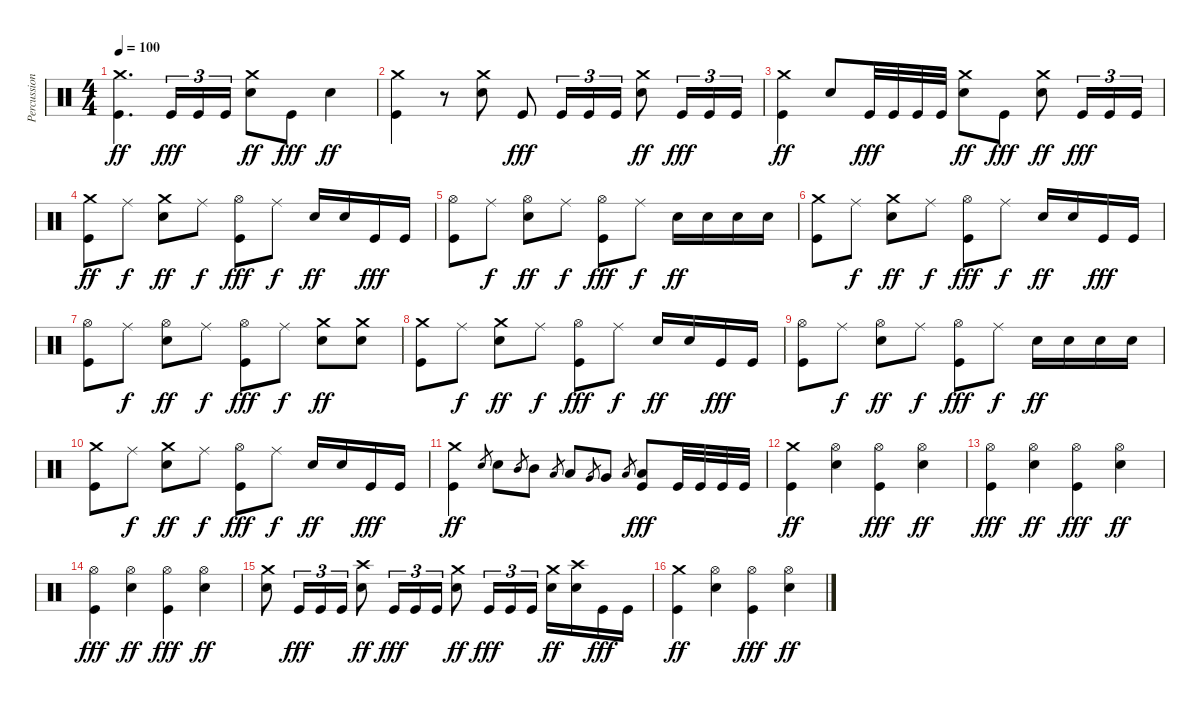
\track ("Percussion" "Percussion") {instrument percussion}
\staff {score}
\articulation defaults
\ts (4 4)
\tempo 100
\clef neutral
\ks c
("Kick (hit)" "Crash medium (hit)").4{d dy ff} "Kick (hit)".16{tu (3 2) dy fff} "Kick (hit)".16{tu (3 2)} "Kick (hit)".16{tu (3 2)} ("Snare (hit) 2" "Crash medium (hit)").8{dy ff} "Kick (hit)".8{dy fff} "Snare (hit) 2".4{dy ff} |
("Kick (hit)" "Crash medium (hit)").4 r.8 ("Snare (hit) 2" "Crash medium (hit)").8 "Kick (hit)".8{dy fff} "Kick (hit)".16{tu (3 2)} "Kick (hit)".16{tu (3 2)} "Kick (hit)".16{tu (3 2)} ("Snare (hit) 2" "Crash medium (hit)").8{dy ff} "Kick (hit)".16{tu (3 2) dy fff} "Kick (hit)".16{tu (3 2)} "Kick (hit)".16{tu (3 2)} |
("Kick (hit)" "Crash medium (hit)").4{dy ff} "Snare (hit) 2".8 "Kick (hit)".32{dy fff} "Kick (hit)".32 "Kick (hit)".32 "Kick (hit)".32 ("Snare (hit) 2" "Crash medium (hit)").8{dy ff} "Kick (hit)".8{dy fff} ("Snare (hit) 2" "Crash medium (hit)").8{dy ff} "Kick (hit)".16{tu (3 2) dy fff} "Kick (hit)".16{tu (3 2)} "Kick (hit)".16{tu (3 2)} |
("Kick (hit)" "Crash medium (hit)").8{dy ff} "Ride (middle)".8{dy f} ("Snare (hit) 2" "Crash medium (hit)").8{dy ff} "Ride (middle)".8{dy f} ("Kick (hit)" "Hi-Hat (open)").8{dy fff} "Ride (middle)".8{dy f} "Snare (hit) 2".16{dy ff} "Snare (hit) 2".16 "Kick (hit)".16{dy fff} "Kick (hit)".16 |
("Kick (hit)" "Hi-Hat (open)").8 "Ride (middle)".8{dy f} ("Snare (hit) 2" "Hi-Hat (open)").8{dy ff} "Ride (middle)".8{dy f} ("Kick (hit)" "Hi-Hat (open)").8{dy fff} "Ride (middle)".8{dy f} "Snare (hit) 2".16{dy ff} "Snare (hit) 2".16 "Snare (hit) 2".16 "Snare (hit) 2".16 |
("Kick (hit)" "Crash medium (hit)").8 "Ride (middle)".8{dy f} ("Snare (hit) 2" "Crash medium (hit)").8{dy ff} "Ride (middle)".8{dy f} ("Kick (hit)" "Hi-Hat (open)").8{dy fff} "Ride (middle)".8{dy f} "Snare (hit) 2".16{dy ff} "Snare (hit) 2".16 "Kick (hit)".16{dy fff} "Kick (hit)".16 |
("Kick (hit)" "Hi-Hat (open)").8 "Ride (middle)".8{dy f} ("Snare (hit) 2" "Hi-Hat (open)").8{dy ff} "Ride (middle)".8{dy f} ("Kick (hit)" "Hi-Hat (open)").8{dy fff} "Ride (middle)".8{dy f} ("Snare (hit) 2" "Crash medium (hit)").8{dy ff} ("Snare (hit) 2" "Crash medium (hit)").8 |
("Kick (hit)" "Crash medium (hit)").8 "Ride (middle)".8{dy f} ("Snare (hit) 2" "Crash medium (hit)").8{dy ff} "Ride (middle)".8{dy f} ("Kick (hit)" "Hi-Hat (open)").8{dy fff} "Ride (middle)".8{dy f} "Snare (hit) 2".16{dy ff} "Snare (hit) 2".16 "Kick (hit)".16{dy fff} "Kick (hit)".16 |
("Kick (hit)" "Hi-Hat (open)").8 "Ride (middle)".8{dy f} ("Snare (hit) 2" "Hi-Hat (open)").8{dy ff} "Ride (middle)".8{dy f} ("Kick (hit)" "Hi-Hat (open)").8{dy fff} "Ride (middle)".8{dy f} "Snare (hit) 2".16{dy ff} "Snare (hit) 2".16 "Snare (hit) 2".16 "Snare (hit) 2".16 |
("Kick (hit)" "Crash medium (hit)").8 "Ride (middle)".8{dy f} ("Snare (hit) 2" "Crash medium (hit)").8{dy ff} "Ride (middle)".8{dy f} ("Kick (hit)" "Hi-Hat (open)").8{dy fff} "Ride (middle)".8{dy f} "Snare (hit) 2".16{dy ff} "Snare (hit) 2".16 "Kick (hit)".16{dy fff} "Kick (hit)".16 |
("Kick (hit)" "Crash medium (hit)").4{dy ff} "Snare (hit) 2".8{gr} "Snare (hit) 2".8 "Mid Tom (hit)".8{gr} "Mid Tom (hit)".8 "Low Tom (hit)".8{gr} "Low Tom (hit)".8 "Very Low Tom (hit)".8{gr} "Very Low Tom (hit)".8 "Low Tom (hit)".8{gr} ("Low Tom (hit)" "Kick (hit)").8{dy fff} "Kick (hit)".32 "Kick (hit)".32 "Kick (hit)".32 "Kick (hit)".32 |
("Kick (hit)" "Crash medium (hit)").4{dy ff} ("Snare (hit) 2" "Hi-Hat (open)").4 ("Kick (hit)" "Hi-Hat (open)").4{dy fff} ("Snare (hit) 2" "Hi-Hat (open)").4{dy ff} |
("Kick (hit)" "Hi-Hat (open)").4{dy fff} ("Snare (hit) 2" "Hi-Hat (open)").4{dy ff} ("Kick (hit)" "Hi-Hat (open)").4{dy fff} ("Snare (hit) 2" "Hi-Hat (open)").4{dy ff} |
("Kick (hit)" "Hi-Hat (open)").4{dy fff} ("Snare (hit) 2" "Hi-Hat (open)").4{dy ff} ("Kick (hit)" "Hi-Hat (open)").4{dy fff} ("Snare (hit) 2" "Hi-Hat (open)").4{dy ff} |
("Snare (hit) 2" "Crash medium (hit)").8 "Kick (hit)".16{tu (3 2) dy fff} "Kick (hit)".16{tu (3 2)} "Kick (hit)".16{tu (3 2)} ("Snare (hit) 2" "Crash high (hit)").8{dy ff} "Kick (hit)".16{tu (3 2) dy fff} "Kick (hit)".16{tu (3 2)} "Kick (hit)".16{tu (3 2)} ("Snare (hit) 2" "Crash medium (hit)").8{dy ff} "Kick (hit)".16{tu (3 2) dy fff} "Kick (hit)".16{tu (3 2)} "Kick (hit)".16{tu (3 2)} ("Snare (hit) 2" "Crash medium (hit)").16{dy ff} ("Snare (hit) 2" "Crash high (hit)").16 "Kick (hit)".16{dy fff} "Kick (hit)".16 |
("Kick (hit)" "Crash medium (hit)").4{dy ff} ("Snare (hit) 2" "Hi-Hat (open)").4 ("Kick (hit)" "Hi-Hat (open)").4{dy fff} ("Snare (hit) 2" "Hi-Hat (open)").4{dy ff}
